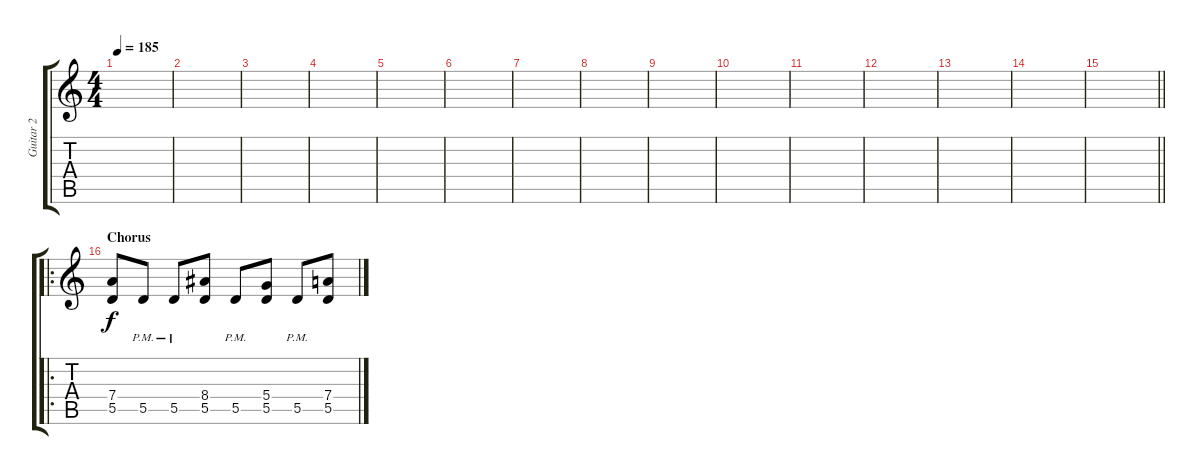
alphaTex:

\track ("Guitar 2" "Guitar 2") {instrument overdrivenguitar}
\staff {score tabs}
\tuning (E4 B3 G3 D3 A2 D2) {hide}
\ts (4 4)
\tempo 185
\clef g2
\ks c
|
|
|
|
|
|
|
|
|
|
|
|
|
|
\barLineRight lightlight
|
\ro
\section ("" "Chorus")
(7.4 5.5).8 5.5{pm}.8 5.5{pm}.8 (8.4 5.5).8 5.5{pm}.8 (5.4 5.5).8 5.5{pm}.8 (7.4 5.5).8
